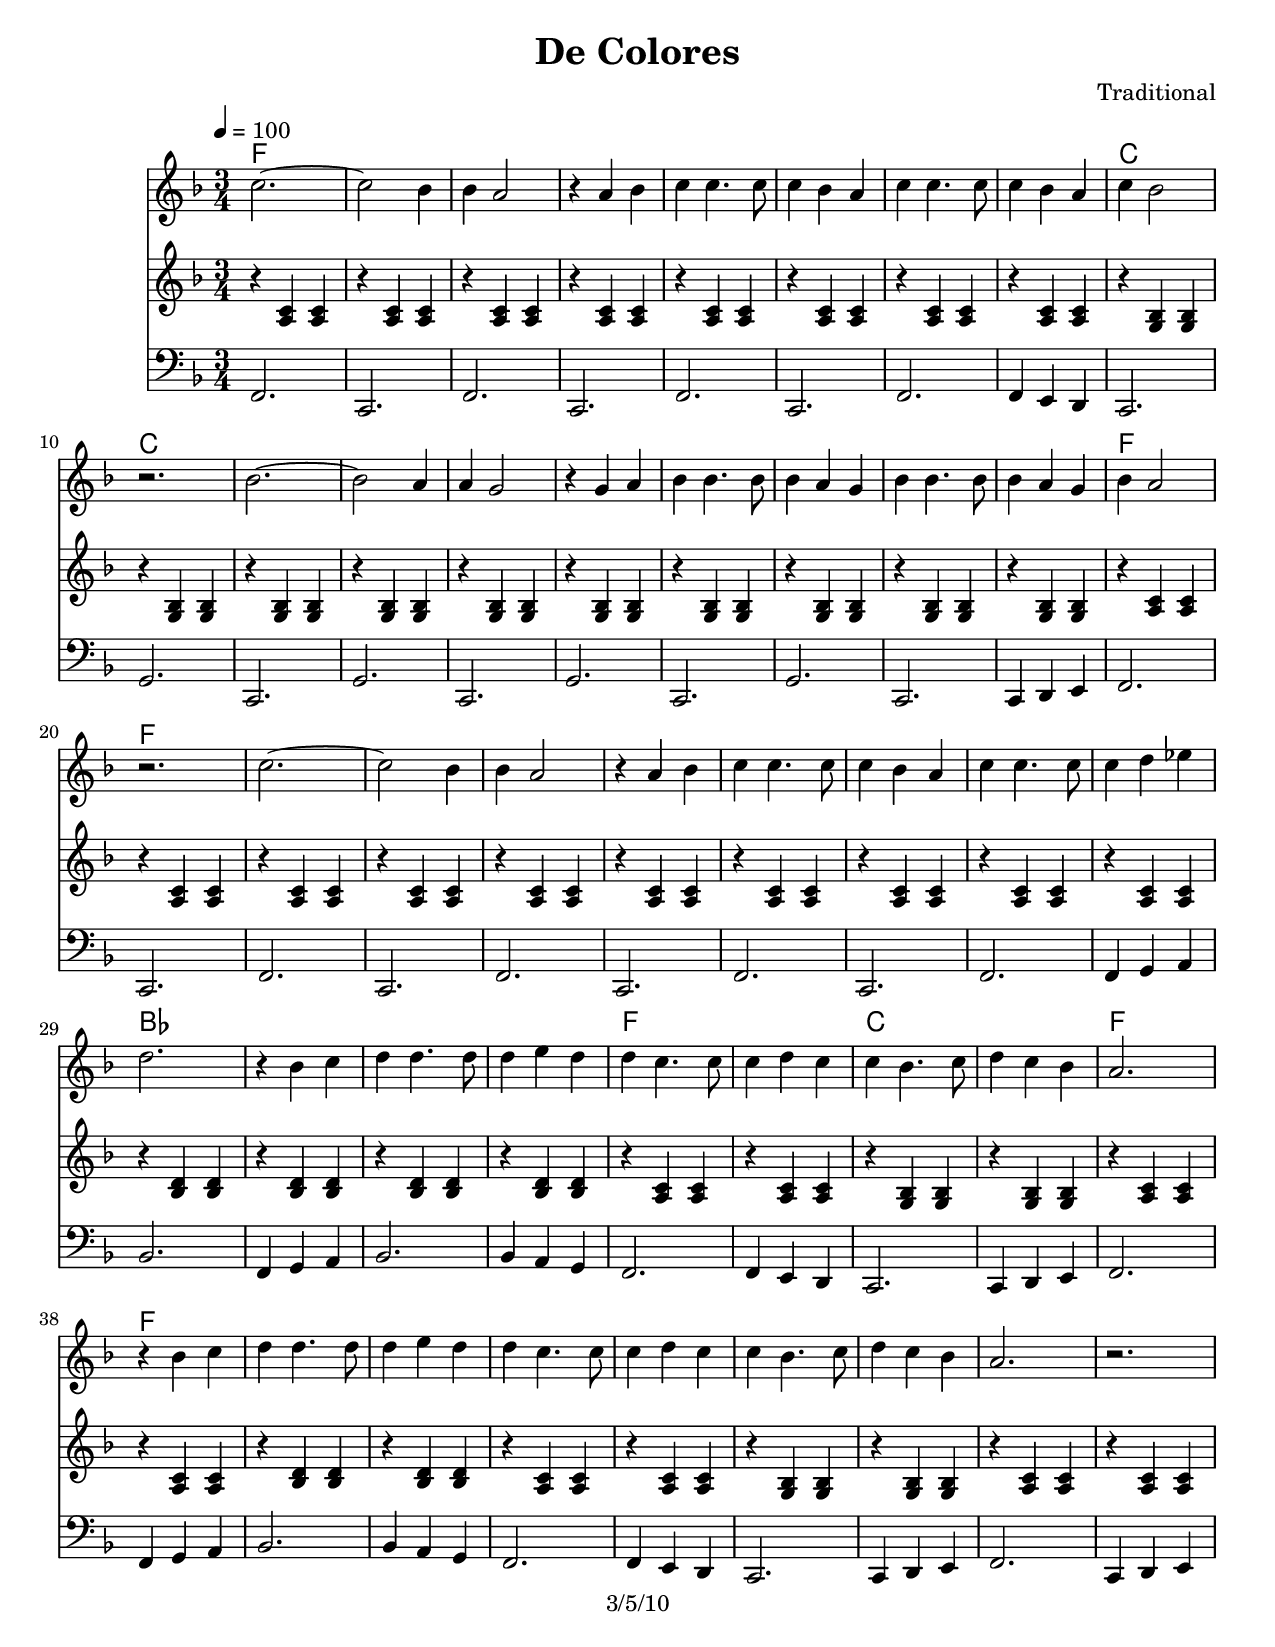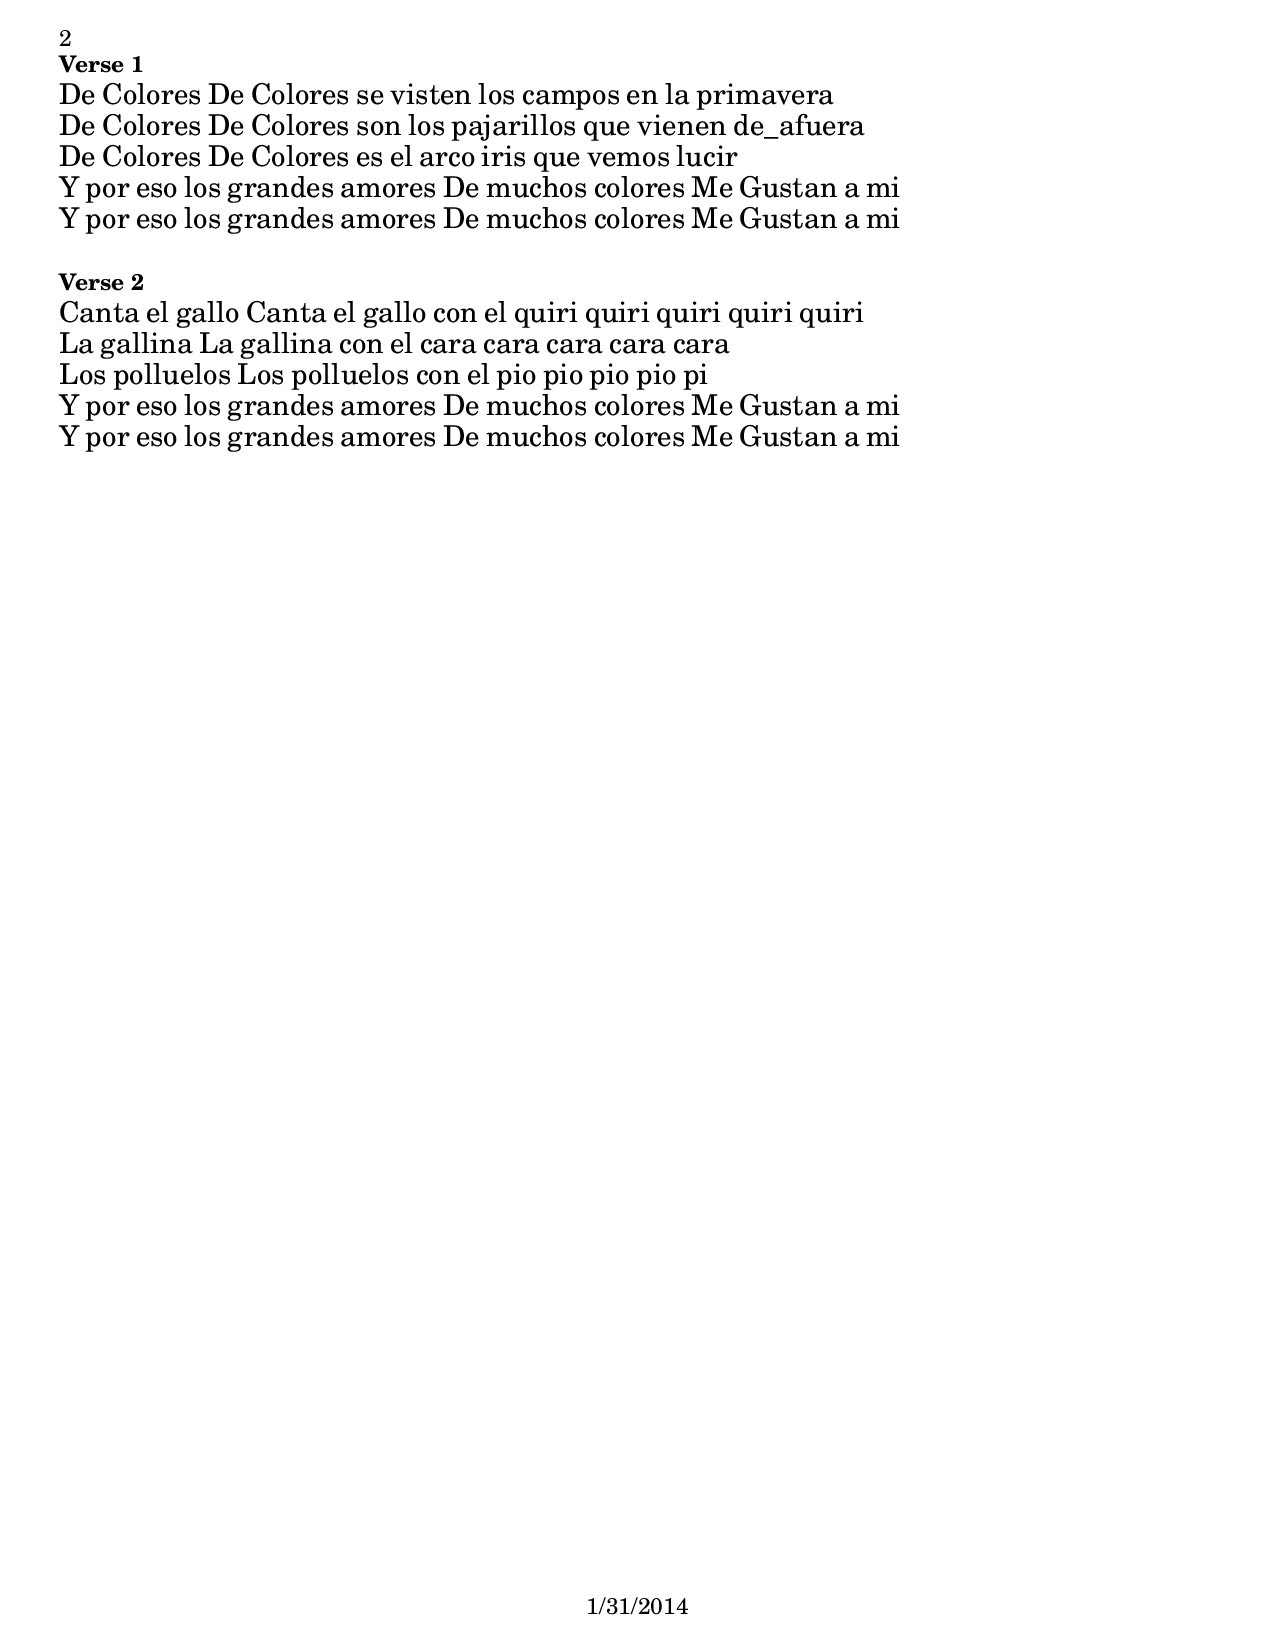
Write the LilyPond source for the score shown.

\version "2.12.1" 
\header { 
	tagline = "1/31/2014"
	title = "De Colores"
	composer = "Traditional"
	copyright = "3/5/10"
	}

%description: Mexican folk song strongly associated with the struggles of the <a href="http://www.ufw.org/">United Farm Workers</a> during the 1960&#8217;s and 70&#8217;s. Labor leader Cesar Chavez (1927-1993) founded the UFW, and his birthday, March 31, is a state holiday in California and Colorado, with movements pushing for holiday status in other states and federally. While the lyrics to "De Colores" speak mainly about the beauty and the farm animals of the Mexican countryside, they are often interpreted as implying themes of racial solidarity and harmony. The song is always well-received at the numerous immigrant rights events where BLO plays.
	
% music pieces
%part: melody
melody = { 
	\relative c'' { \key f \major \time 3/4
	c2.~ 	 | c2 bes4  | bes a2   | r4 a4 bes | 
	c c4. c8 | c4 bes a | c c4. c8 | c4 bes a  | c bes2 | r2. | 
	bes2.~	 | bes2 a4  | a g2     | r4 g4 a   |
	bes bes4. bes8 | bes4 a g | bes bes4. bes8 | bes4 a g | bes a2 | r2. |
	c2.~ 	 | c2 bes4  | bes a2   | r4 a4 bes | 
	c c4. c8 | c4 bes a | c c4. c8 | c4 d ees | d2. | r4 bes c |
	d d4. d8 | d4 e d | d c4. c8 | c4 d c | c bes4. c8 | 
	d4 c bes | a2. | r4 bes c |	
	d d4. d8 | d4 e d | d c4. c8 | c4 d c | c bes4. c8 | 
	d4 c bes | a2. | r2. |	
	}
}


%part: pahs
pahs = { 
	\relative c' { \key f \major \time 3/4
	r4 <a c> <a c> | r <a c> <a c> | r <a c> <a c> | r <a c> <a c> | 
	r <a c> <a c> | r <a c> <a c> | r <a c> <a c> | r <a c> <a c> | 
	r <g bes> <g bes> | r <g bes> <g bes> | 
	r <g bes> <g bes> | r <g bes> <g bes> | r <g bes> <g bes> | r <g bes> <g bes> | 
	r <g bes> <g bes> | r <g bes> <g bes> | r <g bes> <g bes> | r <g bes> <g bes> | 
	r <a c> <a c> | r <a c> <a c> | 
	r <a c> <a c> | r <a c> <a c> | r <a c> <a c> | r <a c> <a c> | 
	r <a c> <a c> | r <a c> <a c> | r <a c> <a c> | r <a c> <a c> | 
	r <bes d> <bes d> | r <bes d> <bes d> | 
	r <bes d> <bes d> | r <bes d> <bes d> | r <a c> <a c> | r <a c> <a c> | 
	r <g bes> <g bes> | r <g bes> <g bes> | r <a c> <a c> | r <a c> <a c> | 
	r <bes d> <bes d> | r <bes d> <bes d> | r <a c> <a c> | r <a c> <a c> | 
	r <g bes> <g bes> | r <g bes> <g bes> | r <a c> <a c> | r <a c> <a c> | 
	}
}

%part: bass
bass = {
	\relative c { \key f \major \time 3/4
	f,2. | c | f | c | f | c | f | f4 e d | c2. | g' |
	c,2. | g' | c, | g' | c, | g' | c, | c4 d e | f2. | c |
	f2. | c | f | c | f | c | f | f4 g a | bes2. | f4 g a |
	bes2. | bes4 a g | f2. | f4 e d | c2. | c4 d e | f2. | f4 g a |	
	bes2. | bes4 a g | f2. | f4 e d | c2. | c4 d e | f2. | c4 d e |	
	}
}

%part: words
words = \markup { 
	\column { 
	  \line { \bold "Verse 1" }
	  \line { \fontsize #2 { De Colores De Colores se visten los campos en la primavera }}
	  \line { \fontsize #2 { De Colores De Colores son los pajarillos que vienen de_afuera }}
	  \line { \fontsize #2 { De Colores De Colores es el arco iris que vemos lucir }}
	  \line { \fontsize #2 { Y por eso los grandes amores De muchos colores Me Gustan a mi }}
	  \line { \fontsize #2 { Y por eso los grandes amores De muchos colores Me Gustan a mi }}

	\hspace #10
	  \line { \bold "Verse 2" }
	  \line { \fontsize #2 { Canta el gallo Canta el gallo con el quiri quiri quiri quiri quiri }}
	  \line { \fontsize #2 { La gallina La gallina con el cara cara cara cara cara }}
	  \line { \fontsize #2 { Los polluelos Los polluelos con el pio pio pio pio pi }}
	  \line { \fontsize #2 { Y por eso los grandes amores De muchos colores Me Gustan a mi }}
	  \line { \fontsize #2 { Y por eso los grandes amores De muchos colores Me Gustan a mi }}
	}
}

%part: changes
changes = \chordmode { 
        f2. | f | f | f | f | f | f | f | c | c |
        c | c | c | c | c | c | c | c | f | f |
        f | f | f | f | f | f | f | f | bes | bes
        bes | bes | f | f | c | c | f | f | f
}

%%Generated layout
#(set-default-paper-size "letter")
\book {
	\score { <<
			\set Score.markFormatter = #format-mark-box-numbers
			
		\transpose c c \new ChordNames { \set chordChanges = ##t \changes }
		\new Staff \with { \consists "Volta_engraver" } {  \set Staff.midiInstrument = #"trumpet" \clef treble
			\tempo  4 = 100
			\override Score.RehearsalMark #'self-alignment-X = #LEFT
			\melody
		}
		\new Staff \with { \consists "Volta_engraver" } {  \set Staff.midiInstrument = #"trombone" \clef treble
			\override Score.RehearsalMark #'self-alignment-X = #LEFT
			\pahs
		}
		\new Staff \with { \consists "Volta_engraver" } {  \set Staff.midiInstrument = #"tuba" \clef bass
			\override Score.RehearsalMark #'self-alignment-X = #LEFT
			\bass
		}
	>> \layout { \context { \Score \remove "Volta_engraver" } } }  
	\words 
}